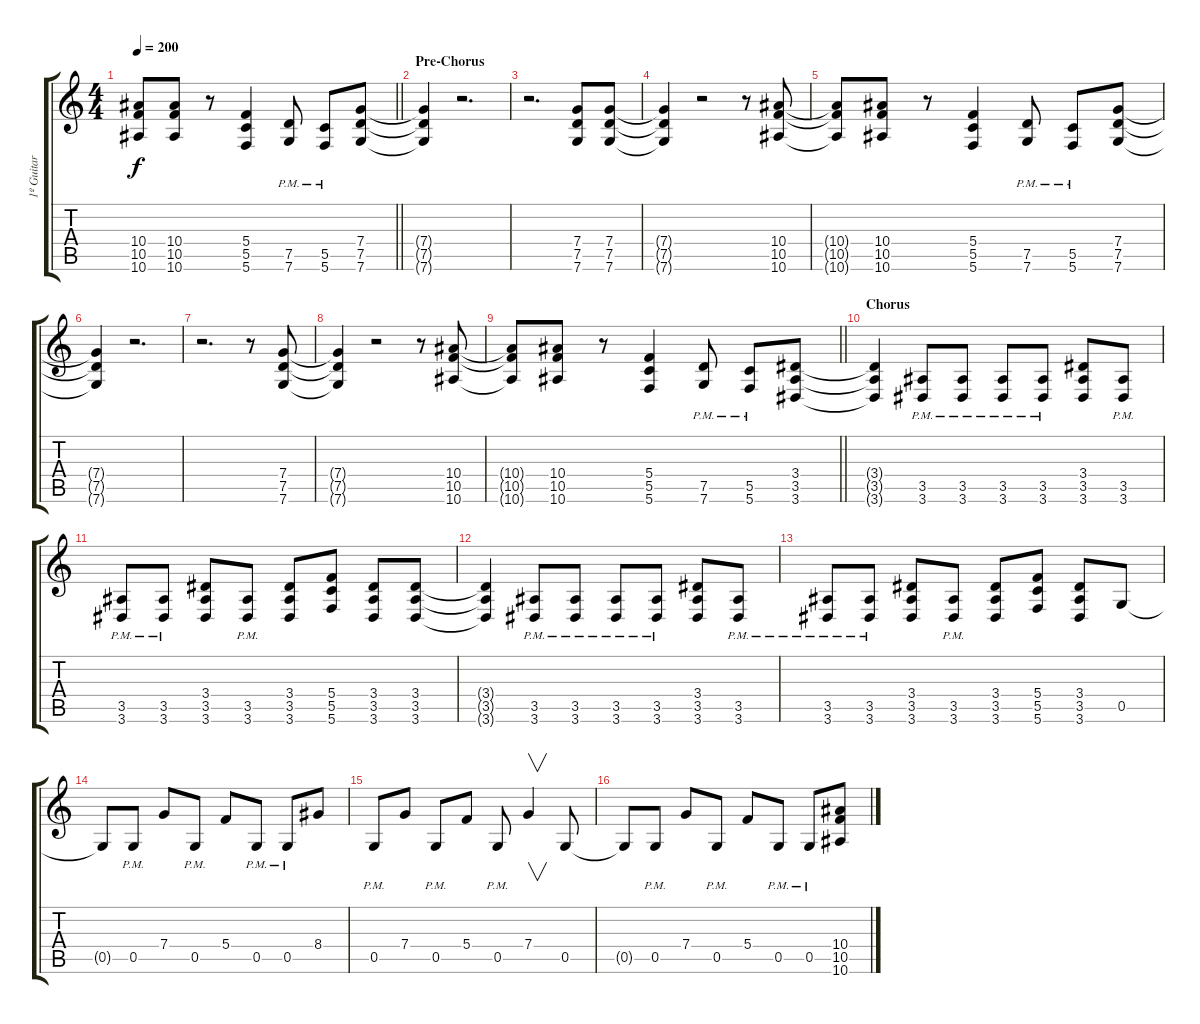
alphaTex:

\track ("1º Guitar" "1º Guitar") {instrument distortionguitar}
\staff {score tabs}
\tuning (D4 A3 F3 C3 G2 C2) {hide}
\ts (4 4)
\tempo 200
\clef g2
\barLineRight lightlight
\ks c
(10.4{t} 10.5{t} 10.6{t}).8{dy f} (10.4 10.5 10.6).8 r.8 (5.4 5.5 5.6).4 (7.5{pm} 7.6{pm}).8 (5.5{pm} 5.6{pm}).8 (7.4 7.5 7.6).8 |
\section ("" "Pre-Chorus")
(7.4{t} 7.5{t} 7.6{t}).4 r.2{d} |
r.2{d} (7.4 7.5 7.6).8 (7.4 7.5 7.6).8 |
(7.4{t} 7.5{t} 7.6{t}).4 r.2 r.8 (10.4 10.5 10.6).8 |
(10.4{t} 10.5{t} 10.6{t}).8 (10.4 10.5 10.6).8 r.8 (5.4 5.5 5.6).4 (7.5{pm} 7.6{pm}).8 (5.5{pm} 5.6{pm}).8 (7.4 7.5 7.6).8 |
(7.4{t} 7.5{t} 7.6{t}).4 r.2{d} |
r.2{d} r.8 (7.4 7.5 7.6).8 |
(7.4{t} 7.5{t} 7.6{t}).4 r.2 r.8 (10.4 10.5 10.6).8 |
\barLineRight lightlight
(10.4{t} 10.5{t} 10.6{t}).8 (10.4 10.5 10.6).8 r.8 (5.4 5.5 5.6).4 (7.5{pm} 7.6{pm}).8 (5.5{pm} 5.6{pm}).8 (3.4 3.5 3.6).8 |
\section ("" "Chorus")
(3.4{t} 3.5{t} 3.6{t}).4 (3.5{pm} 3.6{pm}).8 (3.5{pm} 3.6{pm}).8 (3.5{pm} 3.6{pm}).8 (3.5{pm} 3.6{pm}).8 (3.4 3.5 3.6).8 (3.5{pm} 3.6{pm}).8 |
(3.5{pm} 3.6{pm}).8 (3.5{pm} 3.6{pm}).8 (3.4 3.5 3.6).8 (3.5{pm} 3.6{pm}).8 (3.4 3.5 3.6).8 (5.4 5.5 5.6).8 (3.4 3.5 3.6).8 (3.4 3.5 3.6).8 |
(3.4{t} 3.5{t} 3.6{t}).4 (3.5{pm} 3.6{pm}).8 (3.5{pm} 3.6{pm}).8 (3.5{pm} 3.6{pm}).8 (3.5{pm} 3.6{pm}).8 (3.4 3.5 3.6).8 (3.5{pm} 3.6{pm}).8 |
(3.5{pm} 3.6{pm}).8 (3.5{pm} 3.6{pm}).8 (3.4 3.5 3.6).8 (3.5{pm} 3.6{pm}).8 (3.4 3.5 3.6).8 (5.4 5.5 5.6).8 (3.4 3.5 3.6).8 0.5.8 |
0.5{t}.8 0.5{pm}.8 7.4.8 0.5{pm}.8 5.4.8 0.5{pm}.8 0.5{pm}.8 8.4.8 |
0.5{pm}.8 7.4.8 0.5{pm}.8 5.4.8 0.5{pm}.8 7.4.4{v} 0.5.8 |
0.5{t}.8 0.5{pm}.8 7.4.8 0.5{pm}.8 5.4.8 0.5{pm}.8 0.5{pm}.8 (10.4 10.5 10.6).8
